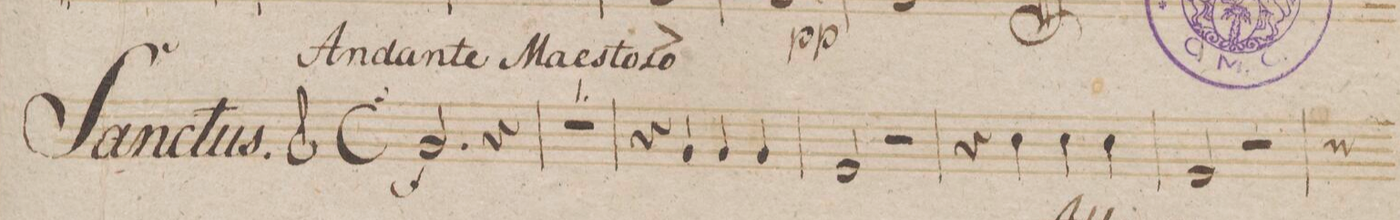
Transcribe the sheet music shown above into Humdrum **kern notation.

**kern	**dynam
*I"Clarino Secondo in B.	*
*clefG2	*
*k[b-e-]	*
*met(c)	*
*M4/4	*
2.f/	f
4r	.
=2	=2
1r	.
=3	=3
4r	.
4f/	.
4f/	.
4f/	.
=4	=4
2d/	.
2r	.
=5	=5
4r	.
4b-\	.
4b-\	.
4b-\	.
=6	=6
2d/	.
2r	.
*custos	*
=7	=7
*-	*-
